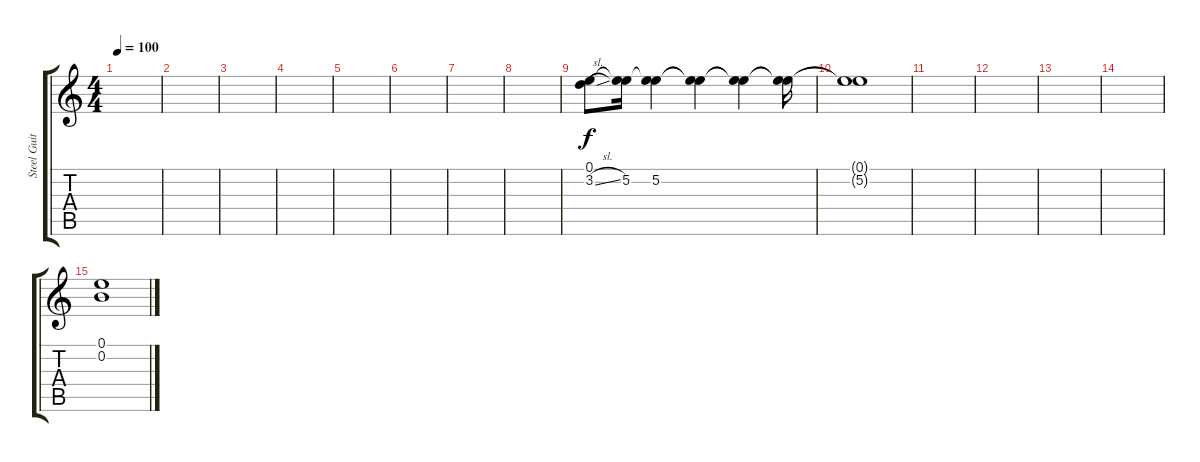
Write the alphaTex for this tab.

\track ("Steel Guitar" "Steel Guit") {instrument acousticguitarsteel}
\staff {score tabs}
\tuning (E4 B3 G3 D3 A2 E2) {hide}
\ts (4 4)
\tempo 100
\clef g2
\ks c
|
|
|
|
|
|
|
|
(0.1 3.2{sl}).8 (0.1{t} 5.2).16 (0.1{t} 5.2).4 (0.1{t} 5.2{t}).4 (0.1{t} 5.2{t}).4 (0.1{t} 5.2{t}).16 |
(0.1{t} 5.2{t}).1{volume 0} |
|
|
|
|
(0.1 0.2).1{volume 16}
